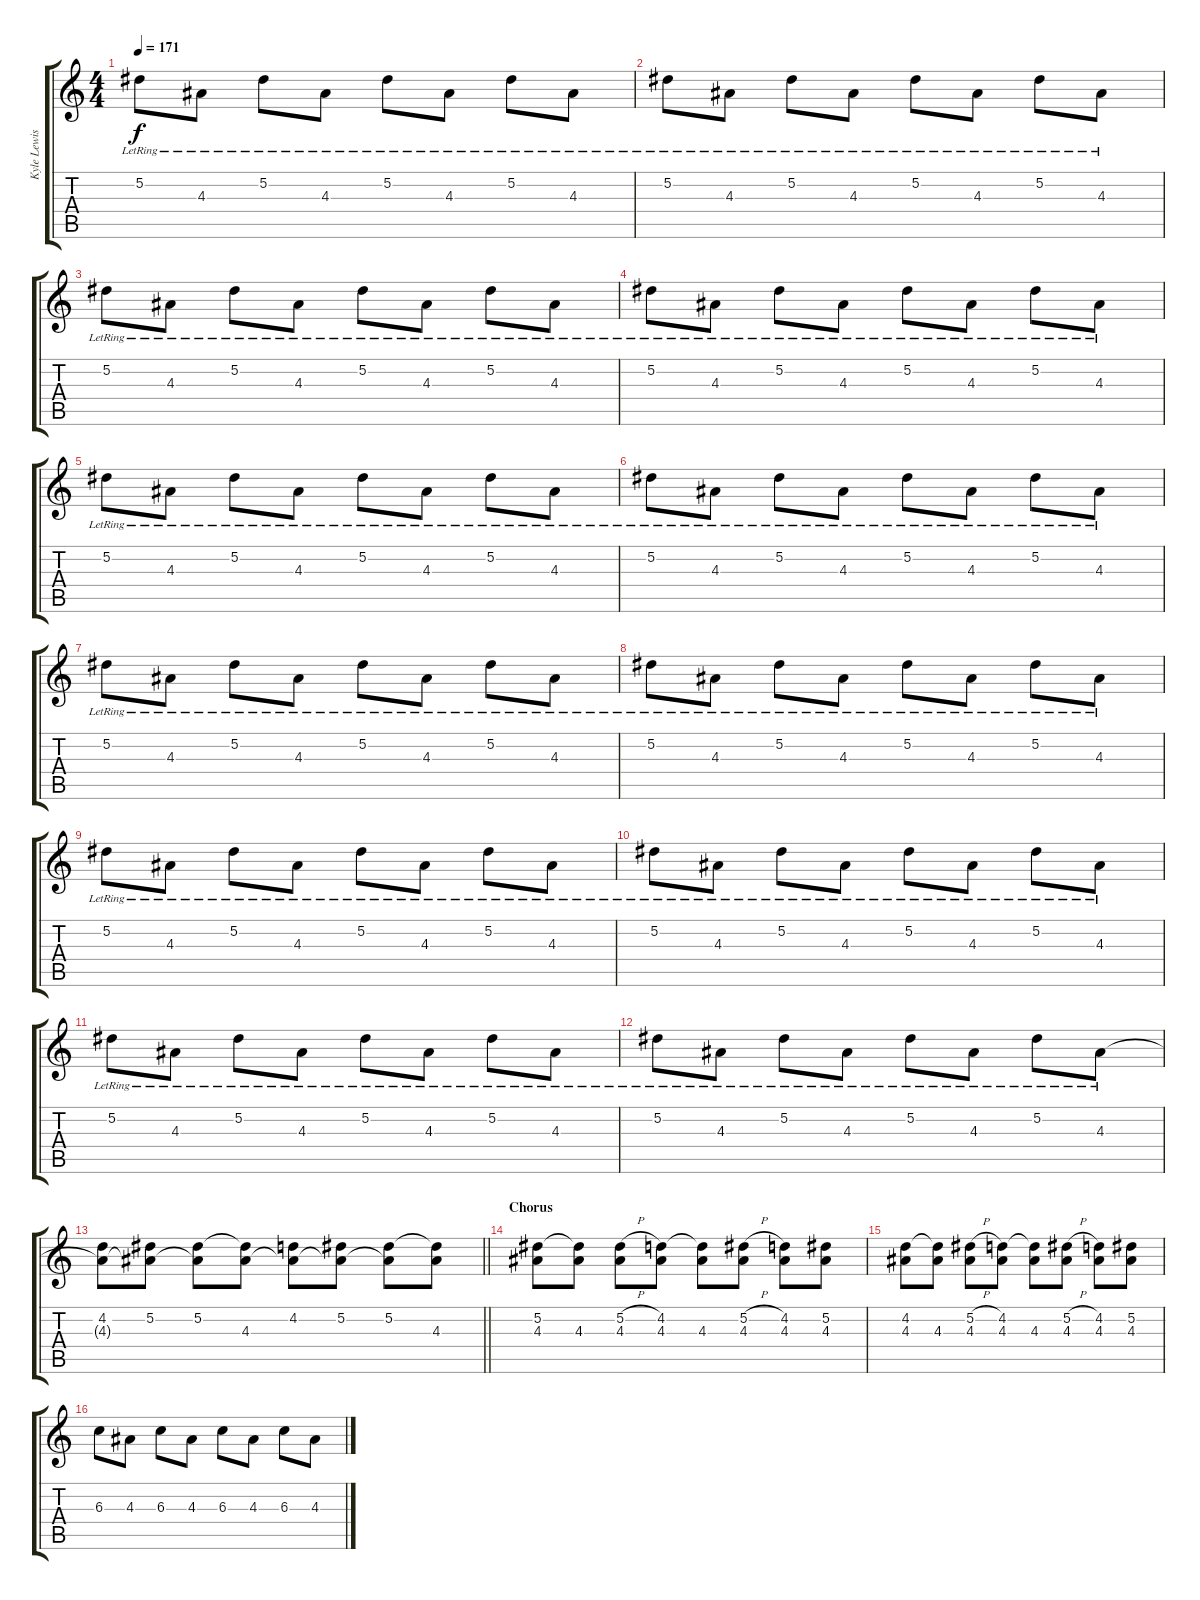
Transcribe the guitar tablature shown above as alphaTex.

\track ("Kyle Lewis - Guitar" "Kyle Lewis") {instrument distortionguitar}
\staff {score tabs}
\tuning (Eb4 Bb3 Gb3 Db3 Ab2 Eb2) {hide}
\ts (4 4)
\tempo 171
\clef g2
\ks c
5.2{lr}.8{dy f} 4.3{lr}.8 5.2{lr}.8 4.3{lr}.8 5.2{lr}.8 4.3{lr}.8 5.2{lr}.8 4.3{lr}.8 |
5.2{lr}.8 4.3{lr}.8 5.2{lr}.8 4.3{lr}.8 5.2{lr}.8 4.3{lr}.8 5.2{lr}.8 4.3{lr}.8 |
5.2{lr}.8 4.3{lr}.8 5.2{lr}.8 4.3{lr}.8 5.2{lr}.8 4.3{lr}.8 5.2{lr}.8 4.3{lr}.8 |
5.2{lr}.8 4.3{lr}.8 5.2{lr}.8 4.3{lr}.8 5.2{lr}.8 4.3{lr}.8 5.2{lr}.8 4.3{lr}.8 |
5.2{lr}.8 4.3{lr}.8 5.2{lr}.8 4.3{lr}.8 5.2{lr}.8 4.3{lr}.8 5.2{lr}.8 4.3{lr}.8 |
5.2{lr}.8 4.3{lr}.8 5.2{lr}.8 4.3{lr}.8 5.2{lr}.8 4.3{lr}.8 5.2{lr}.8 4.3{lr}.8 |
5.2{lr}.8 4.3{lr}.8 5.2{lr}.8 4.3{lr}.8 5.2{lr}.8 4.3{lr}.8 5.2{lr}.8 4.3{lr}.8 |
5.2{lr}.8 4.3{lr}.8 5.2{lr}.8 4.3{lr}.8 5.2{lr}.8 4.3{lr}.8 5.2{lr}.8 4.3{lr}.8 |
5.2{lr}.8 4.3{lr}.8 5.2{lr}.8 4.3{lr}.8 5.2{lr}.8 4.3{lr}.8 5.2{lr}.8 4.3{lr}.8 |
5.2{lr}.8 4.3{lr}.8 5.2{lr}.8 4.3{lr}.8 5.2{lr}.8 4.3{lr}.8 5.2{lr}.8 4.3{lr}.8 |
5.2{lr}.8 4.3{lr}.8 5.2{lr}.8 4.3{lr}.8 5.2{lr}.8 4.3{lr}.8 5.2{lr}.8 4.3{lr}.8 |
5.2{lr}.8 4.3{lr}.8 5.2{lr}.8 4.3{lr}.8 5.2{lr}.8 4.3{lr}.8 5.2{lr}.8 4.3{lr}.8 |
\barLineRight lightlight
(4.2 4.3{t}).8{volume 10} (5.2 4.3{t}).8 (5.2 4.3{t}).8 (5.2{t} 4.3).8 (4.2 4.3{t}).8 (5.2 4.3{t}).8 (5.2 4.3{t}).8 (5.2{t} 4.3).8 |
\section ("" "Chorus")
(5.2 4.3).8 (5.2{t} 4.3).8 (5.2{h} 4.3).8 (4.2 4.3).8 (4.2{t} 4.3).8 (5.2{h} 4.3).8 (4.2 4.3).8 (5.2 4.3).8 |
(4.2 4.3).8 (4.2{t} 4.3).8 (5.2{h} 4.3).8 (4.2 4.3).8 (4.2{t} 4.3).8 (5.2{h} 4.3).8 (4.2 4.3).8 (5.2 4.3).8 |
6.3.8 4.3.8 6.3.8 4.3.8 6.3.8 4.3.8 6.3.8 4.3.8
